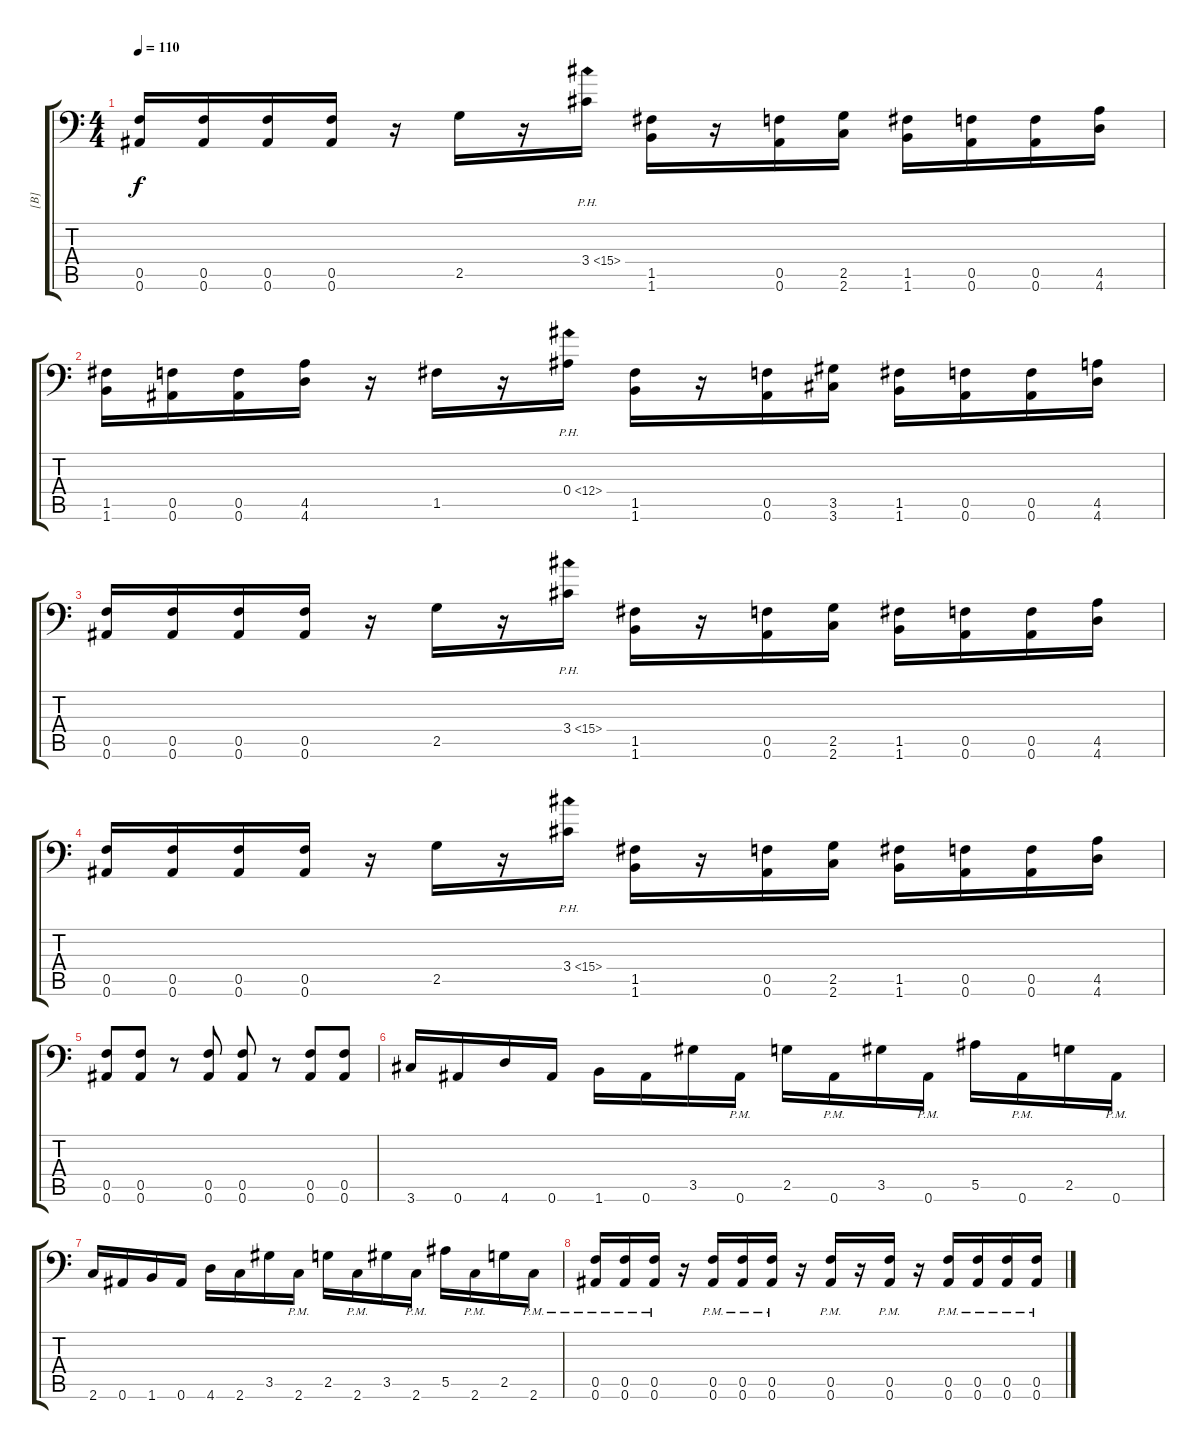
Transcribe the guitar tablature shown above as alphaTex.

\track ("[B]" "[B]") {instrument distortionguitar}
\staff {score tabs}
\tuning (C4 G3 Eb3 Bb2 F2 Bb1) {hide}
\ts (4 4)
\tempo 110
\clef f4
\ks c
(0.5 0.6).16{dy f} (0.5 0.6).16 (0.5 0.6).16 (0.5 0.6).16 r.16 2.5.16 r.16 3.4{ph 12}.16 (1.5 1.6).16 r.16 (0.5 0.6).16 (2.5 2.6).16 (1.5 1.6).16 (0.5 0.6).16 (0.5 0.6).16 (4.5 4.6).16 |
(1.5 1.6).16 (0.5 0.6).16 (0.5 0.6).16 (4.5 4.6).16 r.16 1.5.16 r.16 0.4{ph 12}.16 (1.5 1.6).16 r.16 (0.5 0.6).16 (3.5 3.6).16 (1.5 1.6).16 (0.5 0.6).16 (0.5 0.6).16 (4.5 4.6).16 |
(0.5 0.6).16 (0.5 0.6).16 (0.5 0.6).16 (0.5 0.6).16 r.16 2.5.16 r.16 3.4{ph 12}.16 (1.5 1.6).16 r.16 (0.5 0.6).16 (2.5 2.6).16 (1.5 1.6).16 (0.5 0.6).16 (0.5 0.6).16 (4.5 4.6).16 |
(0.5 0.6).16 (0.5 0.6).16 (0.5 0.6).16 (0.5 0.6).16 r.16 2.5.16 r.16 3.4{ph 12}.16 (1.5 1.6).16 r.16 (0.5 0.6).16 (2.5 2.6).16 (1.5 1.6).16 (0.5 0.6).16 (0.5 0.6).16 (4.5 4.6).16 |
(0.5 0.6).8 (0.5 0.6).8 r.8 (0.5 0.6).8 (0.5 0.6).8 r.8 (0.5 0.6).8 (0.5 0.6).8 |
3.6.16 0.6.16 4.6.16 0.6.16 1.6.16 0.6.16 3.5.16 0.6{pm}.16 2.5.16 0.6{pm}.16 3.5.16 0.6{pm}.16 5.5.16 0.6{pm}.16 2.5.16 0.6{pm}.16 |
2.6.16 0.6.16 1.6.16 0.6.16 4.6.16 2.6.16 3.5.16 2.6{pm}.16 2.5.16 2.6{pm}.16 3.5.16 2.6{pm}.16 5.5.16 2.6{pm}.16 2.5.16 2.6{pm}.16 |
(0.5 0.6{pm}).16 (0.5 0.6{pm}).16 (0.5 0.6{pm}).16 r.16 (0.5 0.6{pm}).16 (0.5 0.6{pm}).16 (0.5 0.6{pm}).16 r.16 (0.5 0.6{pm}).16 r.16 (0.5 0.6{pm}).16 r.16 (0.5 0.6{pm}).16 (0.5 0.6{pm}).16 (0.5 0.6{pm}).16 (0.5 0.6{pm}).16
